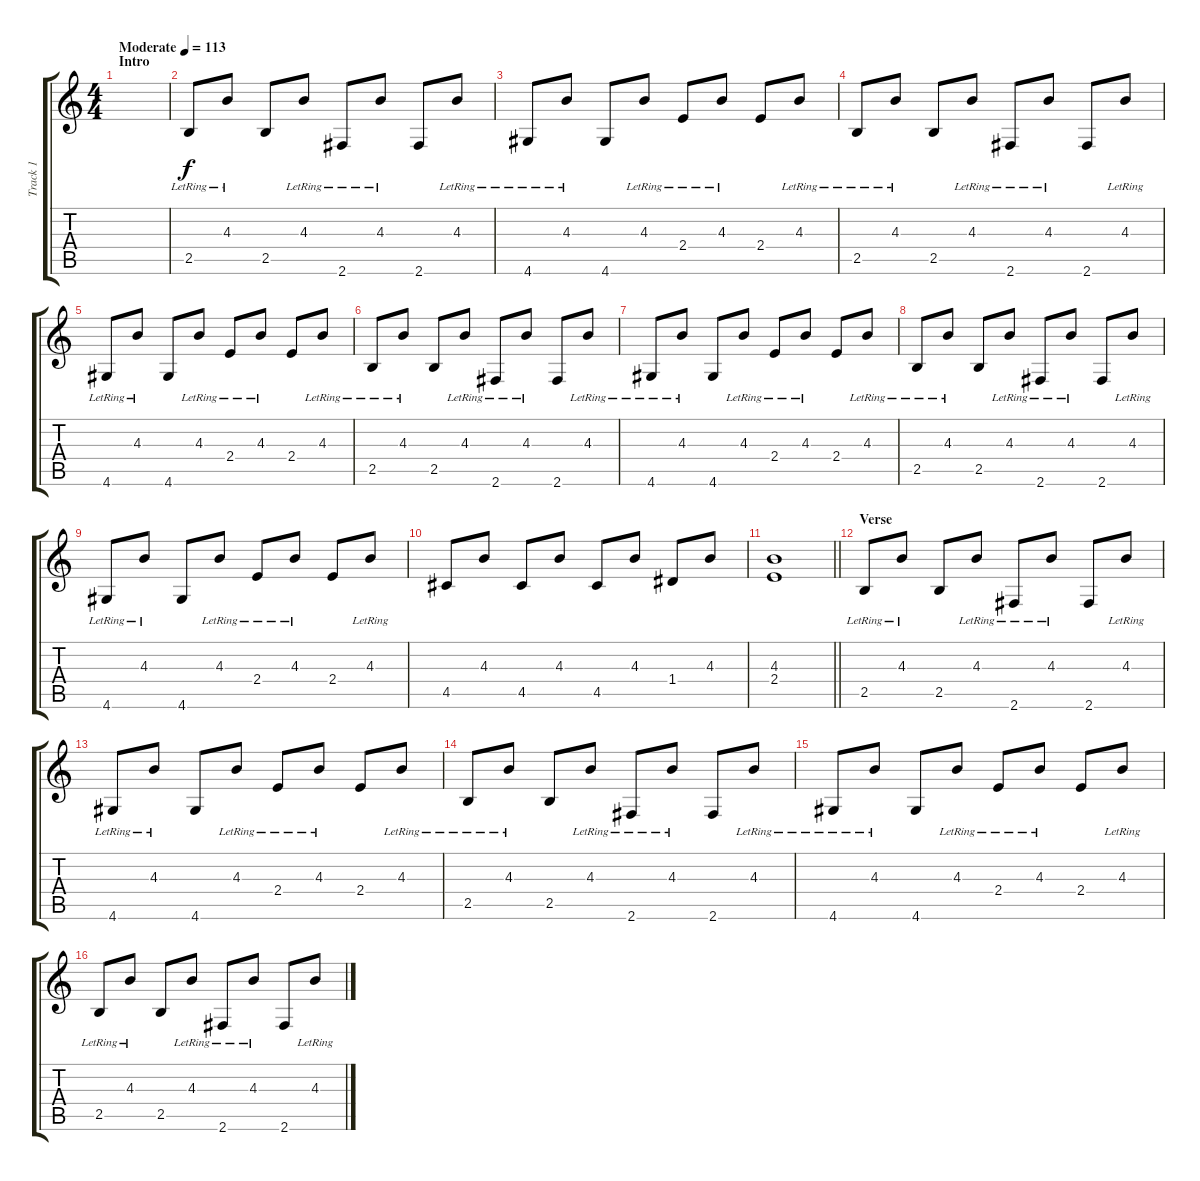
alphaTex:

\track ("Track 1" "Track 1") {instrument electricguitarjazz}
\staff {score tabs}
\tuning (E4 B3 G3 D3 A2 E2) {hide}
\ts (4 4)
\section ("" "Intro")
\tempo (113 "Moderate")
\clef g2
\ks c
|
2.5{lr}.8 4.3{lr}.8 2.5.8 4.3{lr}.8 2.6{lr}.8 4.3{lr}.8 2.6.8 4.3{lr}.8 |
4.6{lr}.8 4.3{lr}.8 4.6.8 4.3{lr}.8 2.4{lr}.8 4.3{lr}.8 2.4.8 4.3{lr}.8 |
2.5{lr}.8 4.3{lr}.8 2.5.8 4.3{lr}.8 2.6{lr}.8 4.3{lr}.8 2.6.8 4.3{lr}.8 |
4.6{lr}.8 4.3{lr}.8 4.6.8 4.3{lr}.8 2.4{lr}.8 4.3{lr}.8 2.4.8 4.3{lr}.8 |
2.5{lr}.8 4.3{lr}.8 2.5.8 4.3{lr}.8 2.6{lr}.8 4.3{lr}.8 2.6.8 4.3{lr}.8 |
4.6{lr}.8 4.3{lr}.8 4.6.8 4.3{lr}.8 2.4{lr}.8 4.3{lr}.8 2.4.8 4.3{lr}.8 |
2.5{lr}.8 4.3{lr}.8 2.5.8 4.3{lr}.8 2.6{lr}.8 4.3{lr}.8 2.6.8 4.3{lr}.8 |
4.6{lr}.8 4.3{lr}.8 4.6.8 4.3{lr}.8 2.4{lr}.8 4.3{lr}.8 2.4.8 4.3{lr}.8 |
4.5.8 4.3.8 4.5.8 4.3.8 4.5.8 4.3.8 1.4.8 4.3.8 |
\barLineRight lightlight
(4.3 2.4).1 |
\section ("" "Verse")
2.5{lr}.8 4.3{lr}.8 2.5.8 4.3{lr}.8 2.6{lr}.8 4.3{lr}.8 2.6.8 4.3{lr}.8 |
4.6{lr}.8 4.3{lr}.8 4.6.8 4.3{lr}.8 2.4{lr}.8 4.3{lr}.8 2.4.8 4.3{lr}.8 |
2.5{lr}.8 4.3{lr}.8 2.5.8 4.3{lr}.8 2.6{lr}.8 4.3{lr}.8 2.6.8 4.3{lr}.8 |
4.6{lr}.8 4.3{lr}.8 4.6.8 4.3{lr}.8 2.4{lr}.8 4.3{lr}.8 2.4.8 4.3{lr}.8 |
2.5{lr}.8 4.3{lr}.8 2.5.8 4.3{lr}.8 2.6{lr}.8 4.3{lr}.8 2.6.8 4.3{lr}.8
